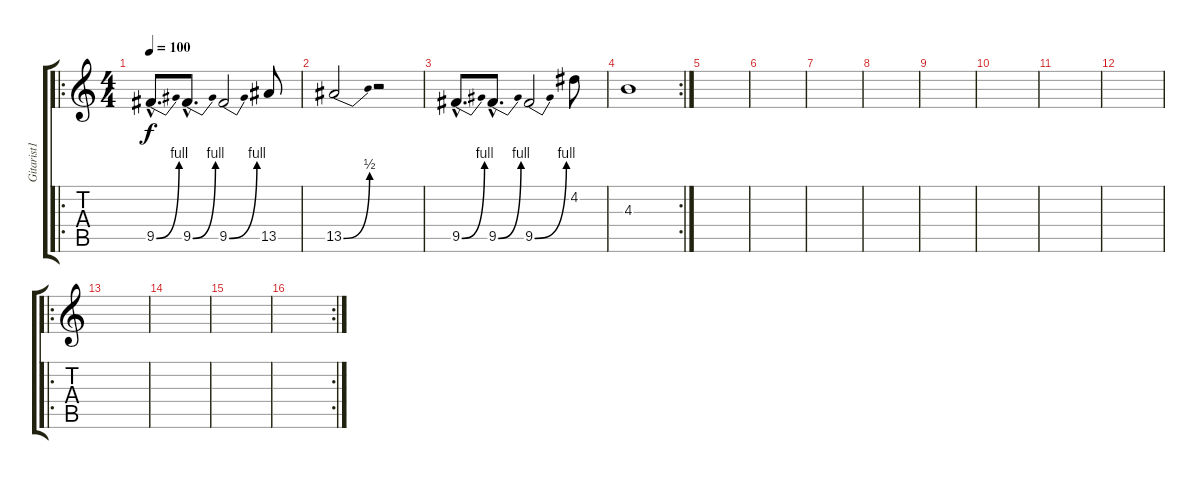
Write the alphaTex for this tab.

\track ("Gitarist1" "Gitarist1") {instrument distortionguitar}
\staff {score tabs}
\tuning (E4 B3 G3 D3 A2 E2) {hide}
\ro
\ts (4 4)
\tempo 100
\clef g2
\ks c
9.5{be (bend 0 0 60 4) hac}.8{d dy f} 9.5{be (bend 0 0 60 4) hac}.8{d} 9.5{be (bend 0 0 60 4)}.2 13.5.8 |
13.5{be (bend 0 0 60 2)}.2 r.2 |
9.5{be (bend 0 0 60 4) hac}.8{d} 9.5{be (bend 0 0 60 4) hac}.8{d} 9.5{be (bend 0 0 60 4)}.2 4.2.8 |
\rc 2
4.3.1 |
|
|
|
|
|
|
|
|
\ro
|
|
|
\rc 2
